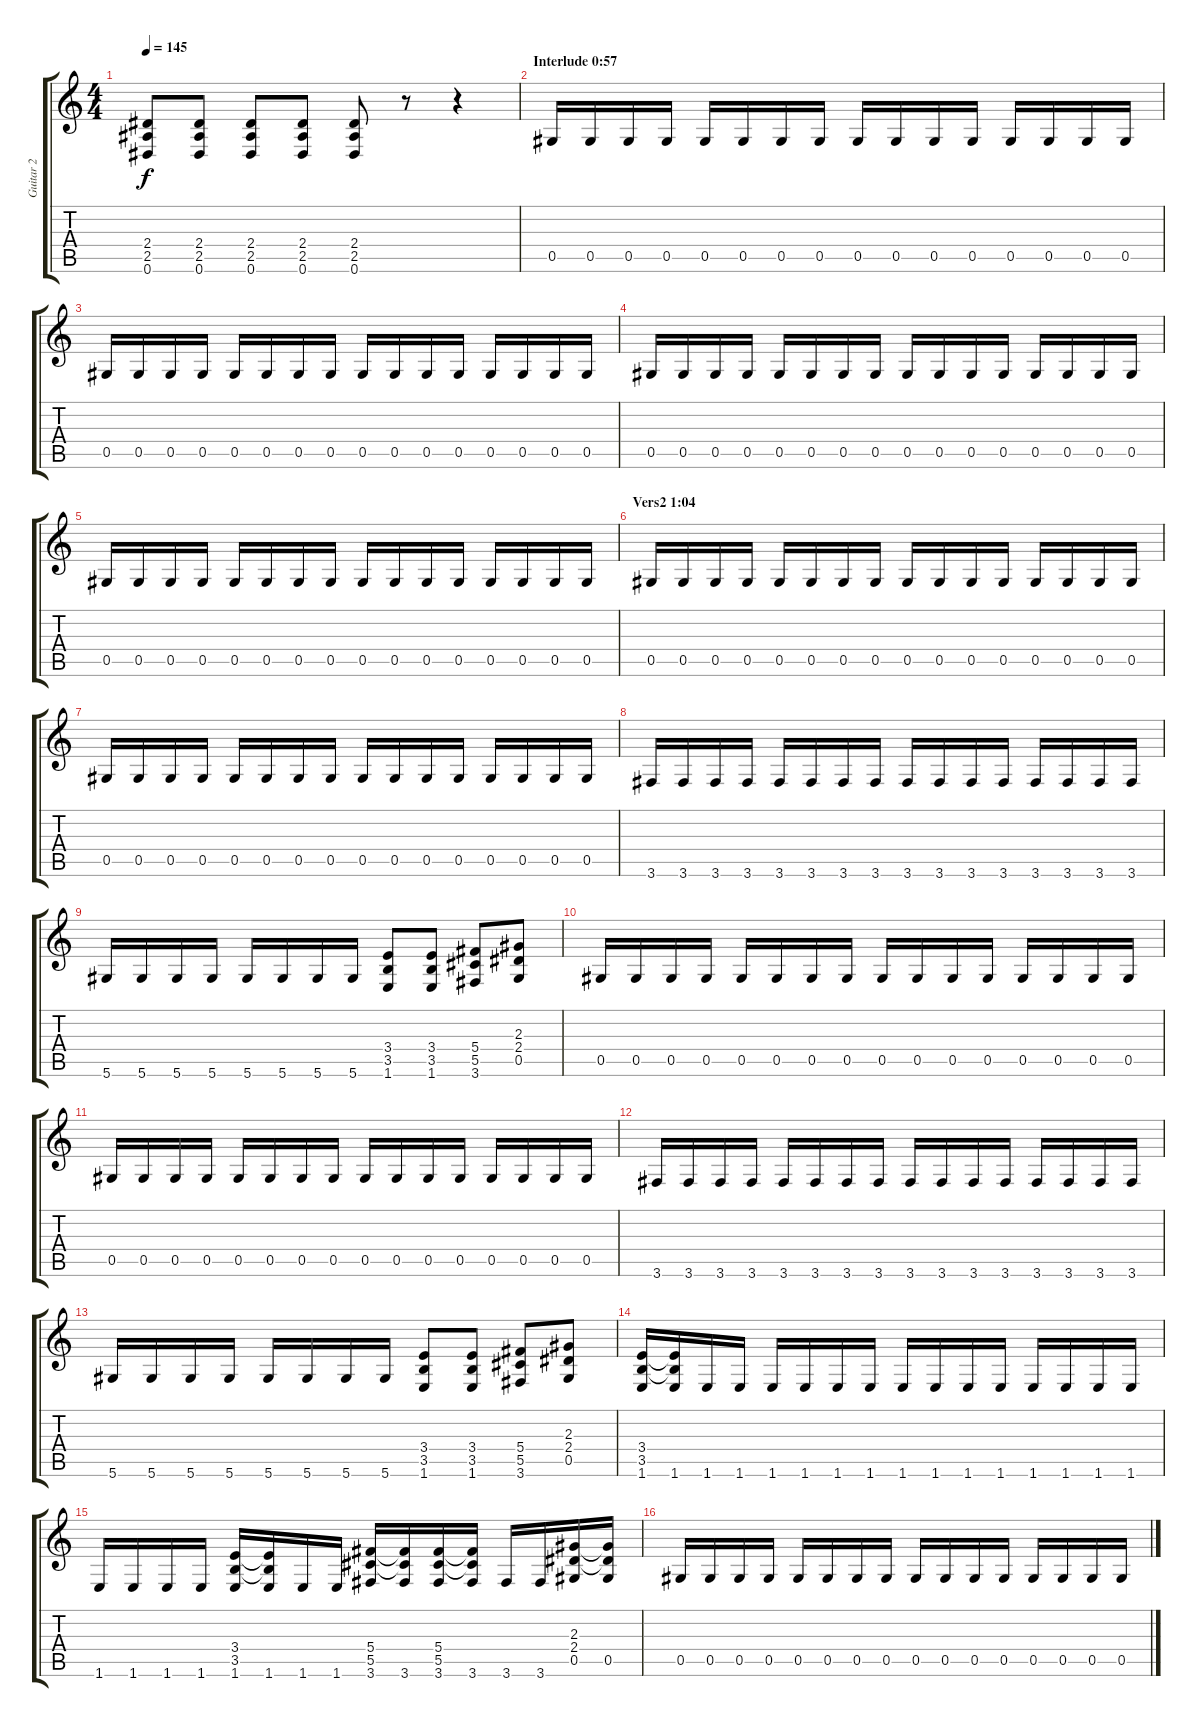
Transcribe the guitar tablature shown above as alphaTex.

\track ("Guitar 2" "Guitar 2") {instrument distortionguitar}
\staff {score tabs}
\tuning (Eb4 Bb3 Gb3 Db3 Ab2 Eb2) {hide}
\ts (4 4)
\tempo 145
\clef g2
\ks c
(2.4 2.5 0.6).8{dy f} (2.4 2.5 0.6).8 (2.4 2.5 0.6).8 (2.4 2.5 0.6).8 (2.4 2.5 0.6).8 r.8 r.4 |
\section ("" "Interlude 0:57")
0.5.16 0.5.16 0.5.16 0.5.16 0.5.16 0.5.16 0.5.16 0.5.16 0.5.16 0.5.16 0.5.16 0.5.16 0.5.16 0.5.16 0.5.16 0.5.16 |
0.5.16 0.5.16 0.5.16 0.5.16 0.5.16 0.5.16 0.5.16 0.5.16 0.5.16 0.5.16 0.5.16 0.5.16 0.5.16 0.5.16 0.5.16 0.5.16 |
0.5.16 0.5.16 0.5.16 0.5.16 0.5.16 0.5.16 0.5.16 0.5.16 0.5.16 0.5.16 0.5.16 0.5.16 0.5.16 0.5.16 0.5.16 0.5.16 |
0.5.16 0.5.16 0.5.16 0.5.16 0.5.16 0.5.16 0.5.16 0.5.16 0.5.16 0.5.16 0.5.16 0.5.16 0.5.16 0.5.16 0.5.16 0.5.16 |
\section ("" "Vers2 1:04")
0.5.16 0.5.16 0.5.16 0.5.16 0.5.16 0.5.16 0.5.16 0.5.16 0.5.16 0.5.16 0.5.16 0.5.16 0.5.16 0.5.16 0.5.16 0.5.16 |
0.5.16 0.5.16 0.5.16 0.5.16 0.5.16 0.5.16 0.5.16 0.5.16 0.5.16 0.5.16 0.5.16 0.5.16 0.5.16 0.5.16 0.5.16 0.5.16 |
3.6.16 3.6.16 3.6.16 3.6.16 3.6.16 3.6.16 3.6.16 3.6.16 3.6.16 3.6.16 3.6.16 3.6.16 3.6.16 3.6.16 3.6.16 3.6.16 |
5.6.16 5.6.16 5.6.16 5.6.16 5.6.16 5.6.16 5.6.16 5.6.16 (3.4 3.5 1.6).8 (3.4 3.5 1.6).8 (5.4 5.5 3.6).8 (2.3 2.4 0.5).8 |
0.5.16 0.5.16 0.5.16 0.5.16 0.5.16 0.5.16 0.5.16 0.5.16 0.5.16 0.5.16 0.5.16 0.5.16 0.5.16 0.5.16 0.5.16 0.5.16 |
0.5.16 0.5.16 0.5.16 0.5.16 0.5.16 0.5.16 0.5.16 0.5.16 0.5.16 0.5.16 0.5.16 0.5.16 0.5.16 0.5.16 0.5.16 0.5.16 |
3.6.16 3.6.16 3.6.16 3.6.16 3.6.16 3.6.16 3.6.16 3.6.16 3.6.16 3.6.16 3.6.16 3.6.16 3.6.16 3.6.16 3.6.16 3.6.16 |
5.6.16 5.6.16 5.6.16 5.6.16 5.6.16 5.6.16 5.6.16 5.6.16 (3.4 3.5 1.6).8 (3.4 3.5 1.6).8 (5.4 5.5 3.6).8 (2.3 2.4 0.5).8 |
(3.4 3.5 1.6).16 (3.4{t} 3.5{t} 1.6).16 1.6.16 1.6.16 1.6.16 1.6.16 1.6.16 1.6.16 1.6.16 1.6.16 1.6.16 1.6.16 1.6.16 1.6.16 1.6.16 1.6.16 |
1.6.16 1.6.16 1.6.16 1.6.16 (3.4 3.5 1.6).16 (3.4{t} 3.5{t} 1.6).16 1.6.16 1.6.16 (5.4 5.5 3.6).16 (5.4{t} 5.5{t} 3.6).16 (5.4 5.5 3.6).16 (5.4{t} 5.5{t} 3.6).16 3.6.16 3.6.16 (2.3 2.4 0.5).16 (2.3{t} 2.4{t} 0.5).16 |
0.5.16 0.5.16 0.5.16 0.5.16 0.5.16 0.5.16 0.5.16 0.5.16 0.5.16 0.5.16 0.5.16 0.5.16 0.5.16 0.5.16 0.5.16 0.5.16
